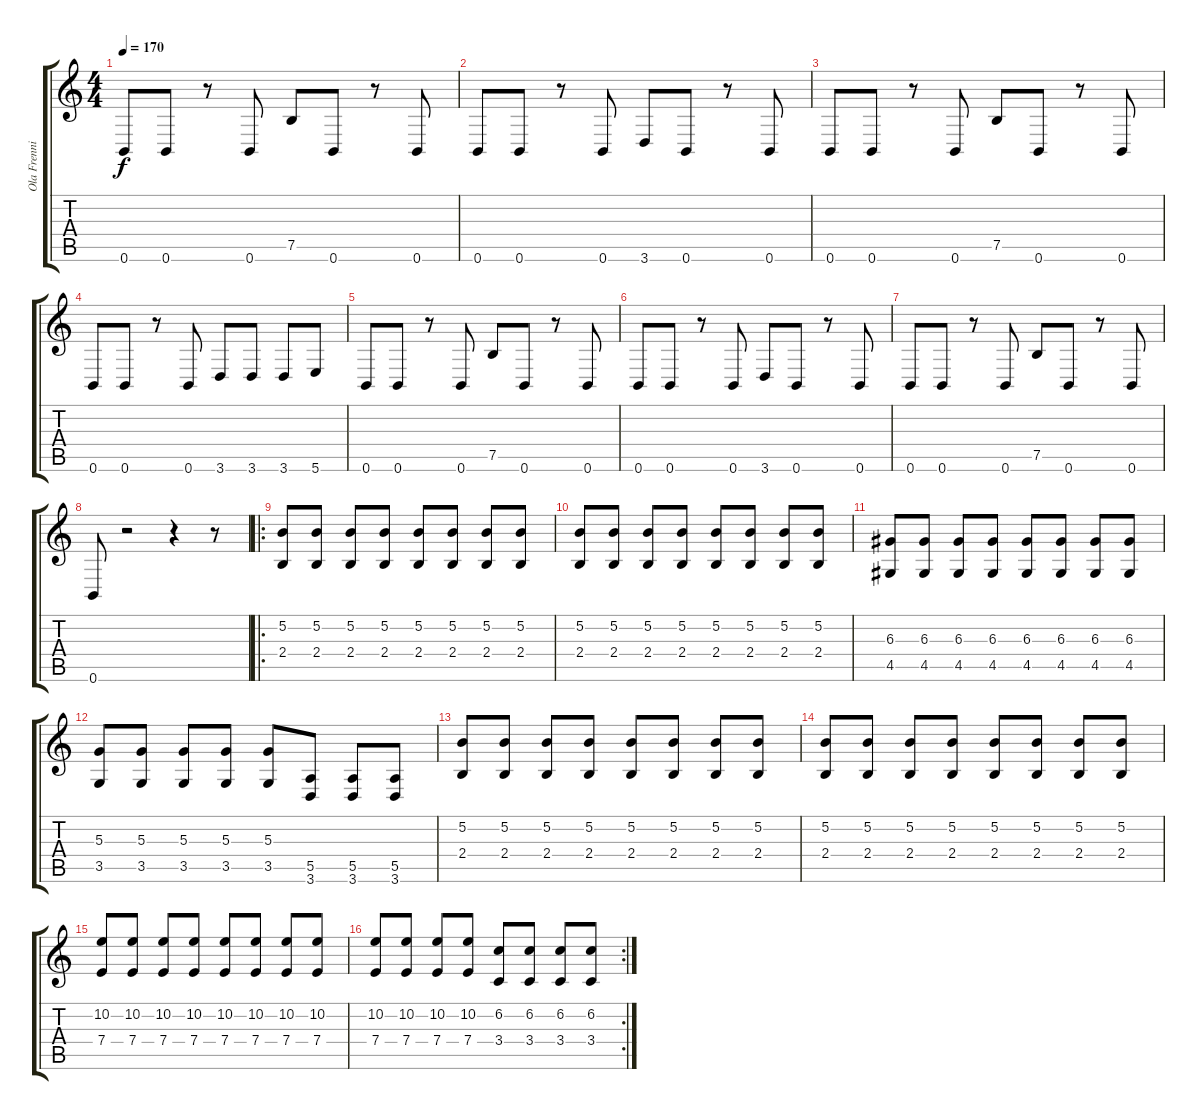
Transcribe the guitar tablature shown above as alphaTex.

\track ("Ola Frenning" "Ola Frenni") {instrument distortionguitar}
\staff {score tabs}
\tuning (B3 Gb3 D3 A2 E2 B1) {hide}
\ts (4 4)
\tempo 170
\clef g2
\ks c
0.6.8{dy f} 0.6.8 r.8 0.6.8 7.5.8 0.6.8 r.8 0.6.8 |
0.6.8 0.6.8 r.8 0.6.8 3.6.8 0.6.8 r.8 0.6.8 |
0.6.8 0.6.8 r.8 0.6.8 7.5.8 0.6.8 r.8 0.6.8 |
0.6.8 0.6.8 r.8 0.6.8 3.6.8 3.6.8 3.6.8 5.6.8 |
0.6.8 0.6.8 r.8 0.6.8 7.5.8 0.6.8 r.8 0.6.8 |
0.6.8 0.6.8 r.8 0.6.8 3.6.8 0.6.8 r.8 0.6.8 |
0.6.8 0.6.8 r.8 0.6.8 7.5.8 0.6.8 r.8 0.6.8 |
0.6.8 r.2 r.4 r.8 |
\ro
(5.2 2.4).8 (5.2 2.4).8 (5.2 2.4).8 (5.2 2.4).8 (5.2 2.4).8 (5.2 2.4).8 (5.2 2.4).8 (5.2 2.4).8 |
(5.2 2.4).8 (5.2 2.4).8 (5.2 2.4).8 (5.2 2.4).8 (5.2 2.4).8 (5.2 2.4).8 (5.2 2.4).8 (5.2 2.4).8 |
(6.3 4.5).8 (6.3 4.5).8 (6.3 4.5).8 (6.3 4.5).8 (6.3 4.5).8 (6.3 4.5).8 (6.3 4.5).8 (6.3 4.5).8 |
(5.3 3.5).8 (5.3 3.5).8 (5.3 3.5).8 (5.3 3.5).8 (5.3 3.5).8 (5.5 3.6).8 (5.5 3.6).8 (5.5 3.6).8 |
(5.2 2.4).8 (5.2 2.4).8 (5.2 2.4).8 (5.2 2.4).8 (5.2 2.4).8 (5.2 2.4).8 (5.2 2.4).8 (5.2 2.4).8 |
(5.2 2.4).8 (5.2 2.4).8 (5.2 2.4).8 (5.2 2.4).8 (5.2 2.4).8 (5.2 2.4).8 (5.2 2.4).8 (5.2 2.4).8 |
(10.2 7.4).8 (10.2 7.4).8 (10.2 7.4).8 (10.2 7.4).8 (10.2 7.4).8 (10.2 7.4).8 (10.2 7.4).8 (10.2 7.4).8 |
\rc 2
(10.2 7.4).8 (10.2 7.4).8 (10.2 7.4).8 (10.2 7.4).8 (6.2 3.4).8 (6.2 3.4).8 (6.2 3.4).8 (6.2 3.4).8
